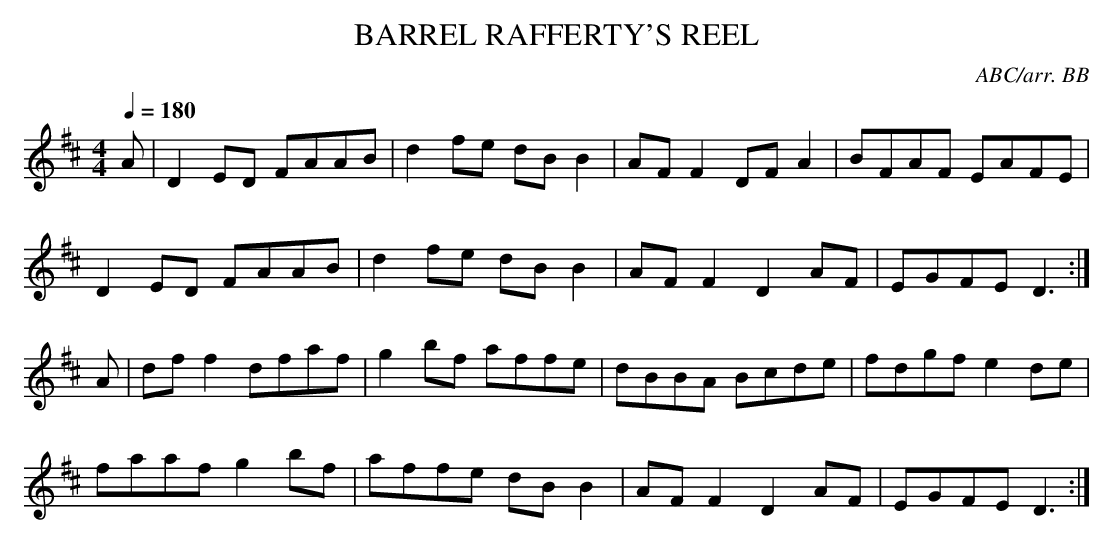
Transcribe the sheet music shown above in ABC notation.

X:1
T:BARREL RAFFERTY'S REEL
C:ABC/arr. BB
Q:1/4=180
M:4/4
L:1/8
K:D
A|D2ED FAAB|d2 fe dB B2|AF F2 DF A2|BFAF EAFE|
D2 ED FAAB|d2 fe dB B2|AF F2 D2 AF|EGFE D3 :|
A|df f2 dfaf|g2bf affe|dBBA Bcde|fdgf e2 de|
faaf g2bf|affe dB B2|AFF2 D2 AF|EGFE D3 :|
